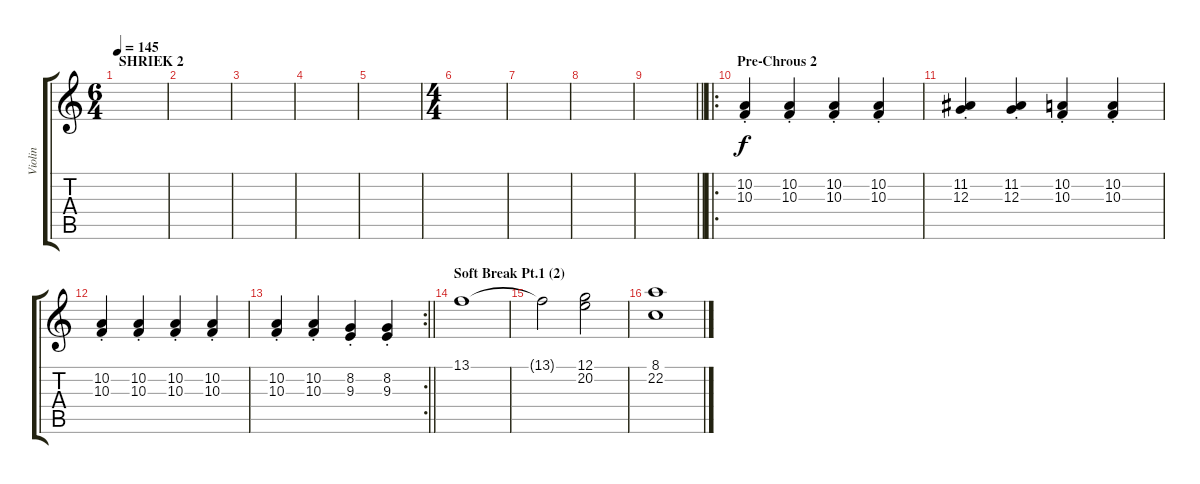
\track ("Violin" "Violin") {instrument violin}
\staff {score tabs}
\tuning (E4 B3 G3 D3 A2 D2) {hide}
\ts (6 4)
\section ("" "SHRIEK 2")
\tempo 145
\clef g2
\ks c
|
|
|
|
|
\ts (4 4)
|
|
|
\barLineRight lightlight
|
\ro
\section ("" "Pre-Chrous 2")
(10.2{st} 10.3{st}).4{volume 8} (10.2{st} 10.3{st}).4 (10.2{st} 10.3{st}).4 (10.2{st} 10.3{st}).4 |
(11.2{st} 12.3{st}).4 (11.2{st} 12.3{st}).4 (10.2{st} 10.3{st}).4 (10.2{st} 10.3{st}).4 |
(10.2{st} 10.3{st}).4 (10.2{st} 10.3{st}).4 (10.2{st} 10.3{st}).4 (10.2{st} 10.3{st}).4 |
\rc 2
\barLineRight lightlight
(10.2{st} 10.3{st}).4 (10.2{st} 10.3{st}).4 (8.2{st} 9.3{st}).4 (8.2{st} 9.3{st}).4 |
\section ("" "Soft Break Pt.1 (2)")
13.1.1 |
13.1{t}.2 (12.1 20.2).2 |
(8.1 22.2).1
